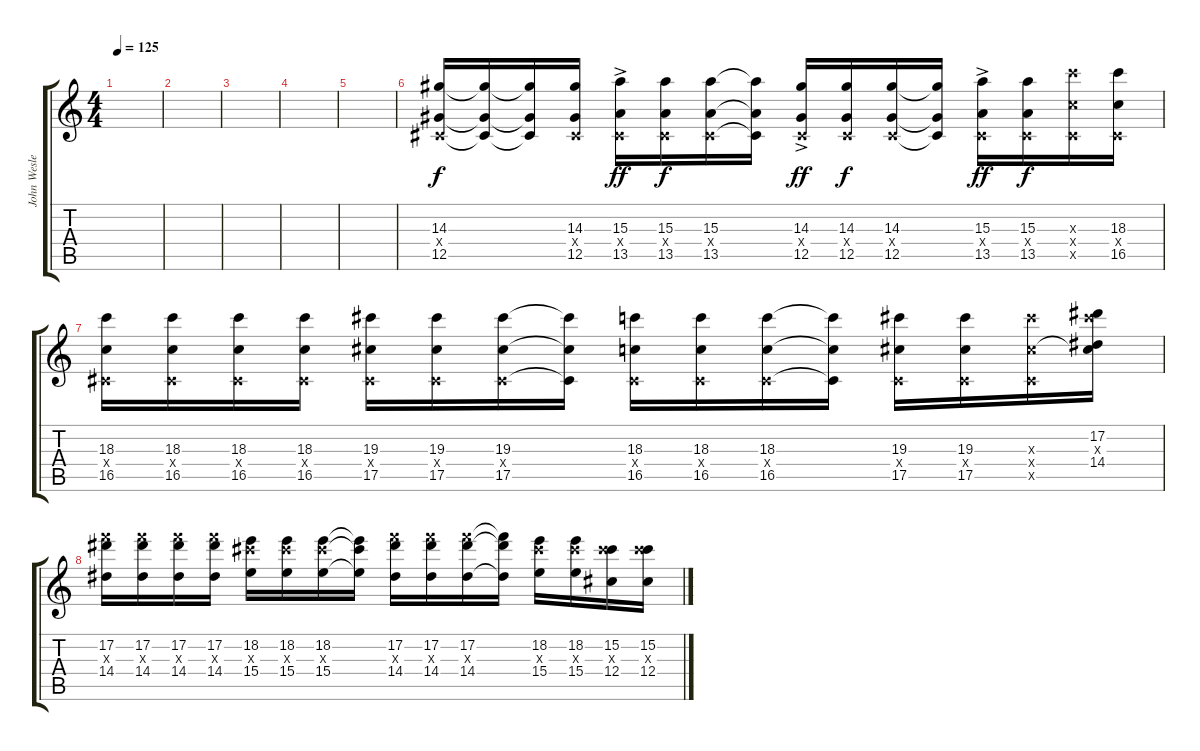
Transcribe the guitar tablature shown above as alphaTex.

\track ("John Wesley (Eb)" "John Wesle") {instrument distortionguitar}
\staff {score tabs}
\tuning (Eb4 Bb3 Gb3 Db3 Ab2 Eb2) {hide}
\ts (4 4)
\tempo 125
\clef g2
\ks c
|
|
|
|
|
(14.3 0.4{x} 12.5).16 (14.3{t} 0.4{t} 12.5{t}).16 (14.3{t} 0.4{t} 12.5{t}).16 (14.3 0.4{x} 12.5).16 (15.3{ac} 0.4{x} 13.5{ac}).16{dy ff} (15.3 0.4{x} 13.5).16{dy f} (15.3 0.4{x} 13.5).16 (15.3{t} 0.4{t} 13.5{t}).16 (14.3{ac} 0.4{x} 12.5{ac}).16{dy ff} (14.3 0.4{x} 12.5).16{dy f} (14.3 0.4{x} 12.5).16 (14.3{t} 0.4{t} 12.5{t}).16 (15.3{ac} 0.4{x} 13.5{ac}).16{dy ff} (15.3 0.4{x} 13.5).16{dy f} (18.3{x} 0.4{x} 16.5{x}).16 (18.3 0.4{x} 16.5).16 |
(18.3 0.4{x} 16.5).16 (18.3 0.4{x} 16.5).16 (18.3 0.4{x} 16.5).16 (18.3 0.4{x} 16.5).16 (19.3 0.4{x} 17.5).16 (19.3 0.4{x} 17.5).16 (19.3 0.4{x} 17.5).16 (19.3{t} 0.4{t} 17.5{t}).16 (18.3 0.4{x} 16.5).16 (18.3 0.4{x} 16.5).16 (18.3 0.4{x} 16.5).16 (18.3{t} 0.4{t} 16.5{t}).16 (19.3 0.4{x} 17.5).16 (19.3 0.4{x} 17.5).16 (19.3{x} 0.4{x} 17.5{x}).16 (17.2 19.3{x} 14.4 17.5{t}).16 |
(17.2 23.3{x} 14.4).16 (17.2 23.3{x} 14.4).16 (17.2 23.3{x} 14.4).16 (17.2 23.3{x} 14.4).16 (18.2 19.3{x} 15.4).16 (18.2 19.3{x} 15.4).16 (18.2 19.3{x} 15.4).16 (18.2{t} 19.3{t} 15.4{t}).16 (17.2 23.3{x} 14.4).16 (17.2 23.3{x} 14.4).16 (17.2 23.3{x} 14.4).16 (17.2{t} 23.3{t} 14.4{t}).16 (18.2 19.3{x} 15.4).16 (18.2 19.3{x} 15.4).16 (15.2 19.3{x} 12.4).16 (15.2 19.3{x} 12.4).16
